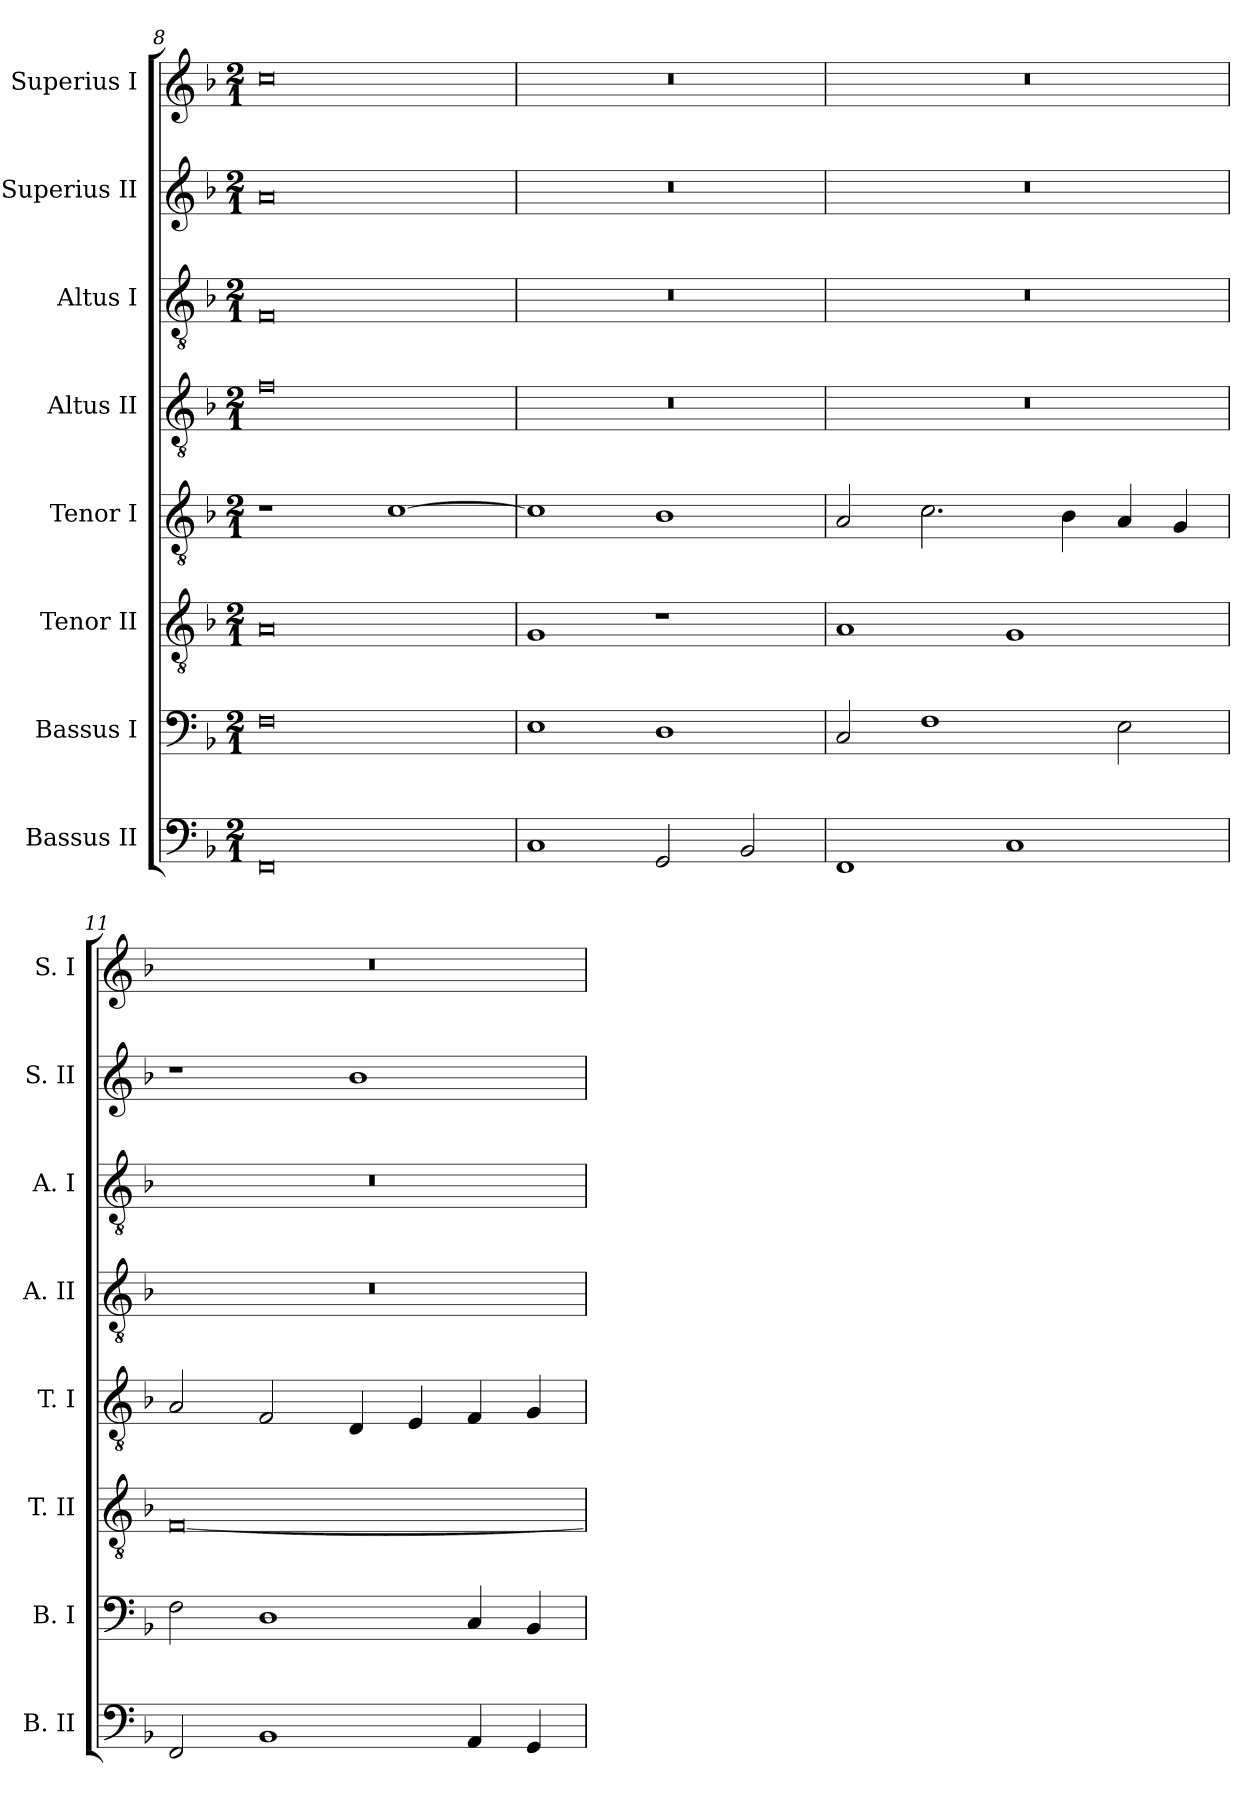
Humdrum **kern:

**kern	**kern	**kern	**kern	**kern	**kern	**kern	**kern
*part8	*part7	*part6	*part5	*part4	*part3	*part2	*part1
*staff8	*staff7	*staff6	*staff5	*staff4	*staff3	*staff2	*staff1
*I"Bassus II	*I"Bassus I	*I"Tenor II	*I"Tenor I	*I"Altus II	*I"Altus I	*I"Superius II	*I"Superius I
*I'B. II	*I'B. I	*I'T. II	*I'T. I	*I'A. II	*I'A. I	*I'S. II	*I'S. I
*clefF4	*clefF4	*clefGv2	*clefGv2	*clefGv2	*clefGv2	*clefG2	*clefG2
*k[b-]	*k[b-]	*k[b-]	*k[b-]	*k[b-]	*k[b-]	*k[b-]	*k[b-]
*F:	*F:	*F:	*F:	*F:	*F:	*F:	*F:
*M2/1	*M2/1	*M2/1	*M2/1	*M2/1	*M2/1	*M2/1	*M2/1
=8	=8	=8	=8	=8	=8	=8	=8
0FF	0F	0A	1r	0f	0F	0a	0cc
.	.	.	[1c	.	.	.	.
=9	=9	=9	=9	=9	=9	=9	=9
1C	1E	1G	1c]	0r	0r	0r	0r
2GG	1D	1r	1B-	.	.	.	.
2BB-	.	.	.	.	.	.	.
=10	=10	=10	=10	=10	=10	=10	=10
1FF	2C	1A	2A	0r	0r	0r	0r
.	1F	.	2.c	.	.	.	.
1C	.	1G	.	.	.	.	.
.	.	.	4B-	.	.	.	.
.	2E	.	4A	.	.	.	.
.	.	.	4G	.	.	.	.
=11	=11	=11	=11	=11	=11	=11	=11
2FF	2F	[0F	2A	0r	0r	1r	0r
1BB-	1D	.	2F	.	.	.	.
.	.	.	4D	.	.	1b-	.
.	.	.	4E	.	.	.	.
4AA	4C	.	4F	.	.	.	.
4GG	4BB-	.	4G	.	.	.	.
=	=	=	=	=	=	=	=
*-	*-	*-	*-	*-	*-	*-	*-
